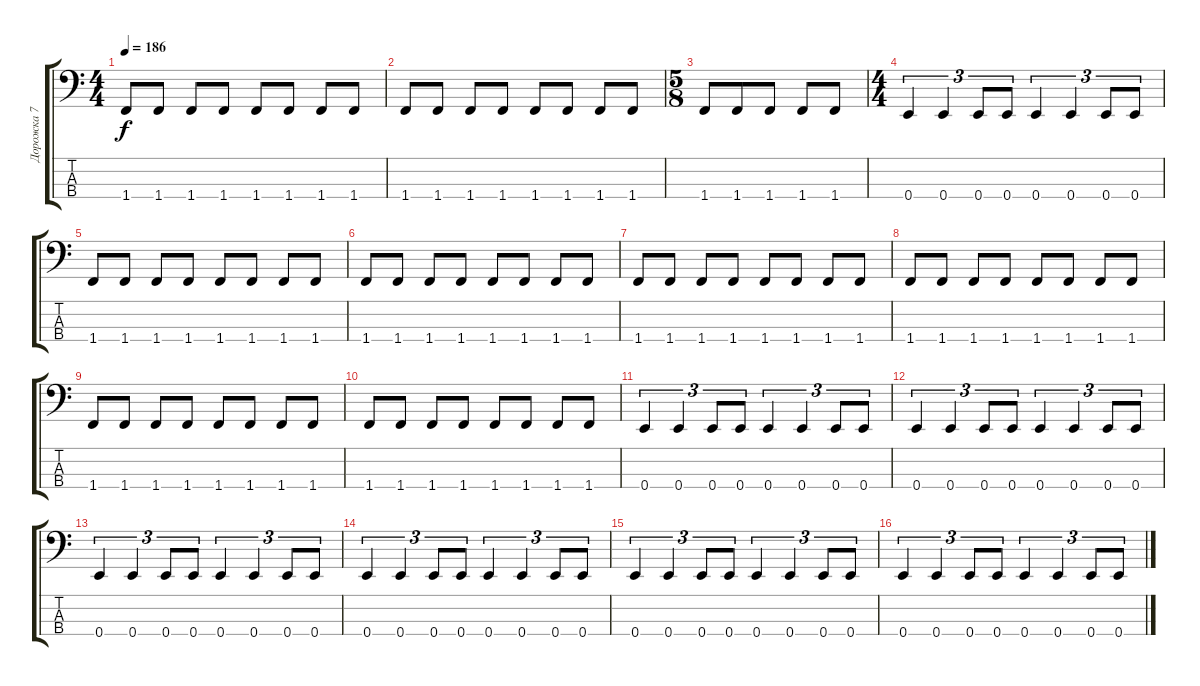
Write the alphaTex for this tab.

\track ("Дорожка 7" "Дорожка 7") {instrument electricbasspick}
\staff {score tabs}
\tuning (G2 D2 A1 E1) {hide}
\ts (4 4)
\tempo 186
\clef f4
\ks c
1.4.8{dy f} 1.4.8 1.4.8 1.4.8 1.4.8 1.4.8 1.4.8 1.4.8 |
1.4.8 1.4.8 1.4.8 1.4.8 1.4.8 1.4.8 1.4.8 1.4.8 |
\ts (5 8)
1.4.8 1.4.8 1.4.8 1.4.8 1.4.8 |
\ts (4 4)
0.4.4{tu (3 2)} 0.4.4{tu (3 2)} 0.4.8{tu (3 2)} 0.4.8{tu (3 2)} 0.4.4{tu (3 2)} 0.4.4{tu (3 2)} 0.4.8{tu (3 2)} 0.4.8{tu (3 2)} |
1.4.8 1.4.8 1.4.8 1.4.8 1.4.8 1.4.8 1.4.8 1.4.8 |
1.4.8 1.4.8 1.4.8 1.4.8 1.4.8 1.4.8 1.4.8 1.4.8 |
1.4.8 1.4.8 1.4.8 1.4.8 1.4.8 1.4.8 1.4.8 1.4.8 |
1.4.8 1.4.8 1.4.8 1.4.8 1.4.8 1.4.8 1.4.8 1.4.8 |
1.4.8 1.4.8 1.4.8 1.4.8 1.4.8 1.4.8 1.4.8 1.4.8 |
1.4.8 1.4.8 1.4.8 1.4.8 1.4.8 1.4.8 1.4.8 1.4.8 |
0.4.4{tu (3 2)} 0.4.4{tu (3 2)} 0.4.8{tu (3 2)} 0.4.8{tu (3 2)} 0.4.4{tu (3 2)} 0.4.4{tu (3 2)} 0.4.8{tu (3 2)} 0.4.8{tu (3 2)} |
0.4.4{tu (3 2)} 0.4.4{tu (3 2)} 0.4.8{tu (3 2)} 0.4.8{tu (3 2)} 0.4.4{tu (3 2)} 0.4.4{tu (3 2)} 0.4.8{tu (3 2)} 0.4.8{tu (3 2)} |
0.4.4{tu (3 2)} 0.4.4{tu (3 2)} 0.4.8{tu (3 2)} 0.4.8{tu (3 2)} 0.4.4{tu (3 2)} 0.4.4{tu (3 2)} 0.4.8{tu (3 2)} 0.4.8{tu (3 2)} |
0.4.4{tu (3 2)} 0.4.4{tu (3 2)} 0.4.8{tu (3 2)} 0.4.8{tu (3 2)} 0.4.4{tu (3 2)} 0.4.4{tu (3 2)} 0.4.8{tu (3 2)} 0.4.8{tu (3 2)} |
0.4.4{tu (3 2)} 0.4.4{tu (3 2)} 0.4.8{tu (3 2)} 0.4.8{tu (3 2)} 0.4.4{tu (3 2)} 0.4.4{tu (3 2)} 0.4.8{tu (3 2)} 0.4.8{tu (3 2)} |
0.4.4{tu (3 2)} 0.4.4{tu (3 2)} 0.4.8{tu (3 2)} 0.4.8{tu (3 2)} 0.4.4{tu (3 2)} 0.4.4{tu (3 2)} 0.4.8{tu (3 2)} 0.4.8{tu (3 2)}
